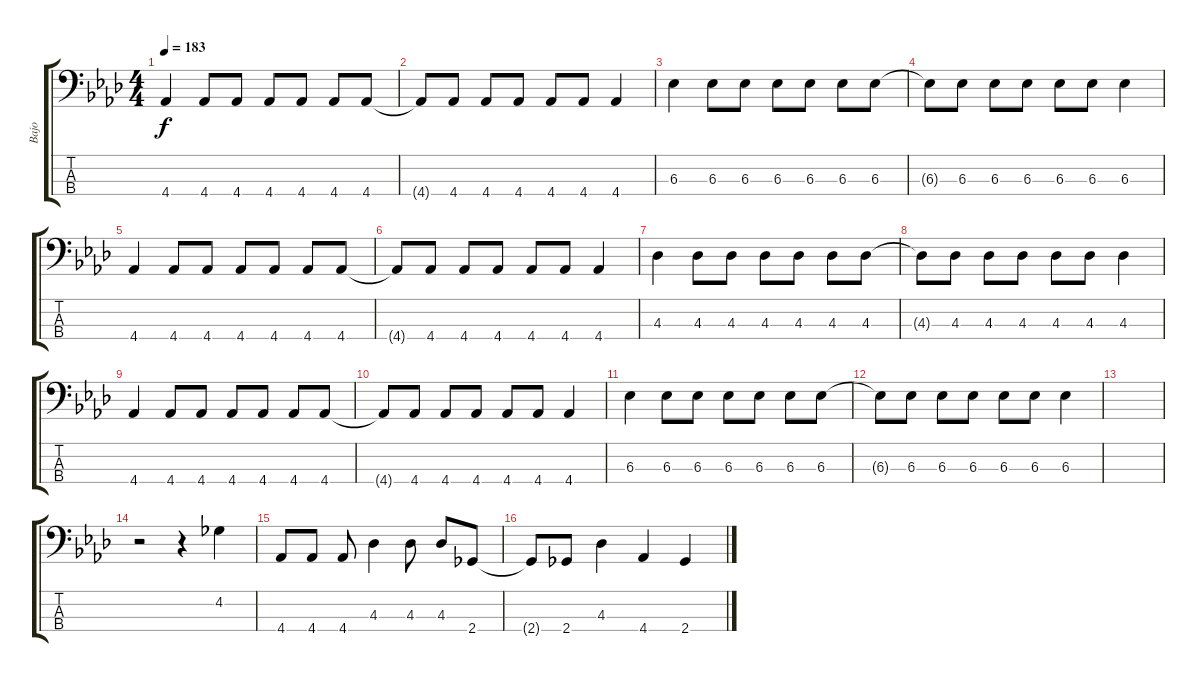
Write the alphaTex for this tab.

\track ("Bajo" "Bajo") {instrument electricbasspick}
\staff {score tabs}
\tuning (G2 D2 A1 E1) {hide}
\ts (4 4)
\tempo 183
\clef f4
\ks ab
4.4.4{dy f} 4.4.8 4.4.8 4.4.8 4.4.8 4.4.8 4.4.8 |
4.4{t}.8 4.4.8 4.4.8 4.4.8 4.4.8 4.4.8 4.4.4 |
6.3.4 6.3.8 6.3.8 6.3.8 6.3.8 6.3.8 6.3.8 |
6.3{t}.8 6.3.8 6.3.8 6.3.8 6.3.8 6.3.8 6.3.4 |
4.4.4 4.4.8 4.4.8 4.4.8 4.4.8 4.4.8 4.4.8 |
4.4{t}.8 4.4.8 4.4.8 4.4.8 4.4.8 4.4.8 4.4.4 |
4.3.4 4.3.8 4.3.8 4.3.8 4.3.8 4.3.8 4.3.8 |
4.3{t}.8 4.3.8 4.3.8 4.3.8 4.3.8 4.3.8 4.3.4 |
4.4.4 4.4.8 4.4.8 4.4.8 4.4.8 4.4.8 4.4.8 |
4.4{t}.8 4.4.8 4.4.8 4.4.8 4.4.8 4.4.8 4.4.4 |
6.3.4 6.3.8 6.3.8 6.3.8 6.3.8 6.3.8 6.3.8 |
6.3{t}.8 6.3.8 6.3.8 6.3.8 6.3.8 6.3.8 6.3.4 |
|
r.2 r.4 4.2.4 |
4.4.8 4.4.8 4.4.8 4.3.4 4.3.8 4.3.8 2.4.8 |
2.4{t}.8 2.4.8 4.3.4 4.4.4 2.4.4
